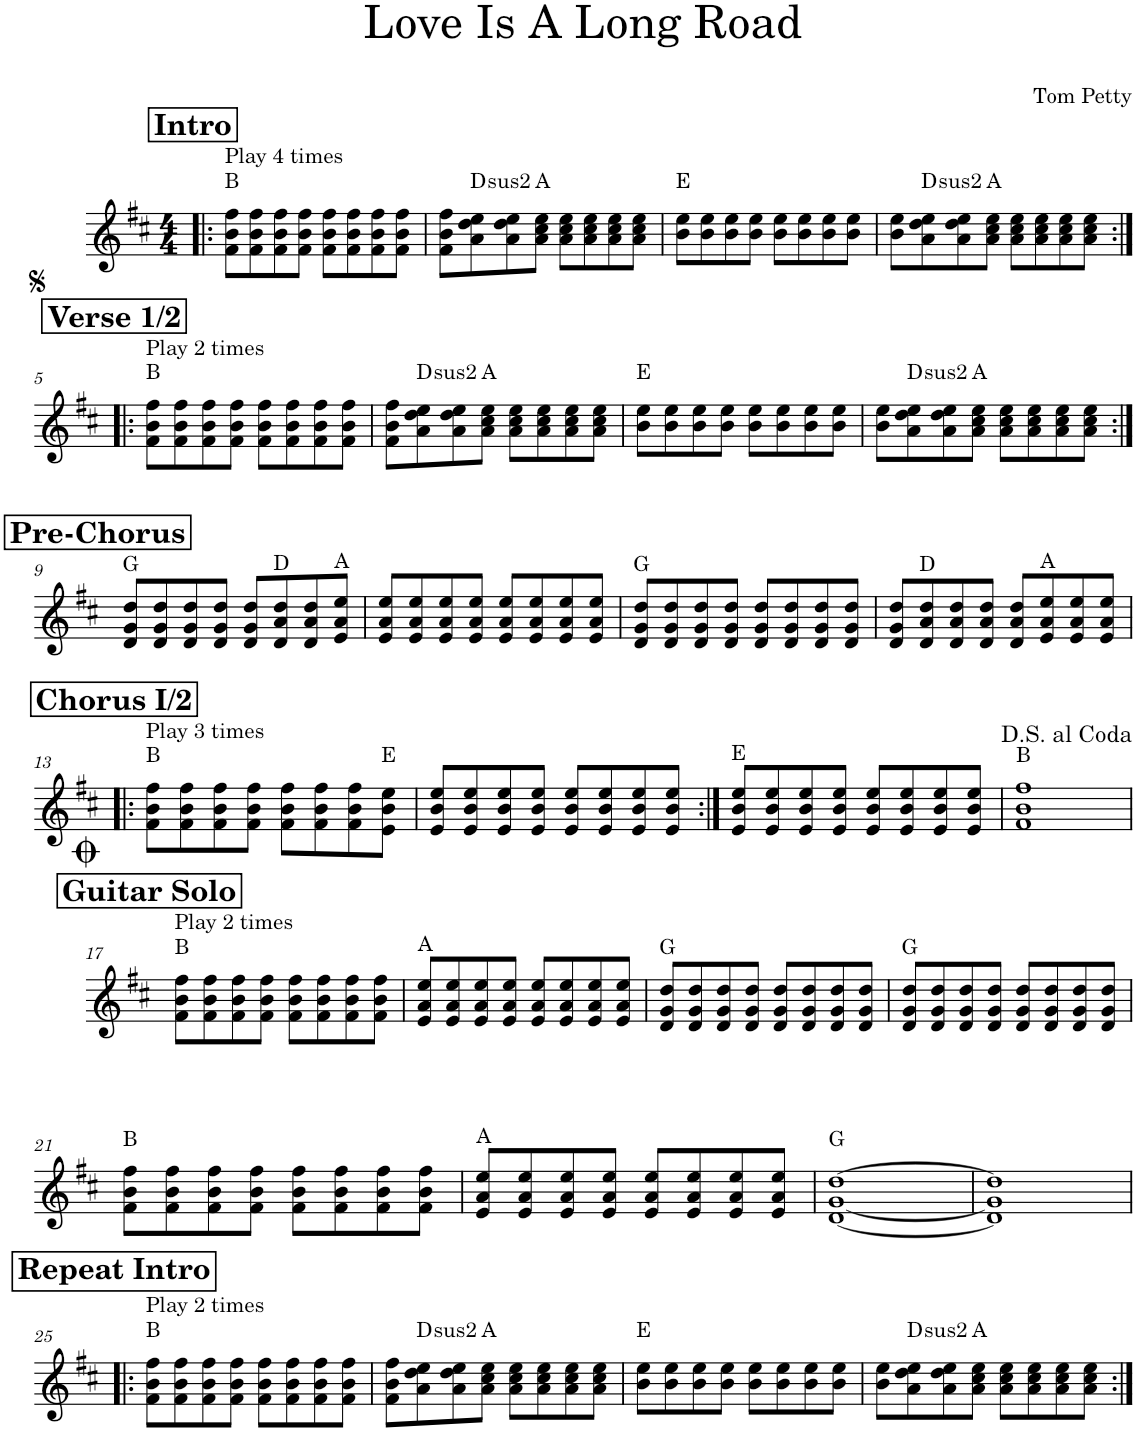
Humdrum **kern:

**kern	**harte
*part1	*part1
*staff1	*
*I"Piano	*
*I'Pno.	*
*clefG2	*
*k[f#c#]	*
*M4/4	*
!!LO:REH:place=s1:a:B:cj:fs=14:t=Intro
=1!|:	=1!|:
!LO:TX:a:t=Play 4 times	!
8f#\ 8b\ 8ff#\L	B:maj
8f#\ 8b\ 8ff#\	.
8f#\ 8b\ 8ff#\	.
8f#\ 8b\ 8ff#\J	.
8f#\ 8b\ 8ff#\L	.
8f#\ 8b\ 8ff#\	.
8f#\ 8b\ 8ff#\	.
8f#\ 8b\ 8ff#\J	.
=2	=2
8f#\ 8b\ 8ff#\L	.
!	!LO:H:kt=2
8a\ 8dd\ 8ee\	D:(1,2,5)
8a\ 8dd\ 8ee\	.
8a\ 8cc#\ 8ee\J	A:maj
8a\ 8cc#\ 8ee\L	.
8a\ 8cc#\ 8ee\	.
8a\ 8cc#\ 8ee\	.
8a\ 8cc#\ 8ee\J	.
=3	=3
8b\ 8ee\L	E:maj
8b\ 8ee\	.
8b\ 8ee\	.
8b\ 8ee\J	.
8b\ 8ee\L	.
8b\ 8ee\	.
8b\ 8ee\	.
8b\ 8ee\J	.
=4	=4
8b\ 8ee\L	.
!	!LO:H:kt=2
8a\ 8dd\ 8ee\	D:(1,2,5)
8a\ 8dd\ 8ee\	.
8a\ 8cc#\ 8ee\J	A:maj
8a\ 8cc#\ 8ee\L	.
8a\ 8cc#\ 8ee\	.
8a\ 8cc#\ 8ee\	.
8a\ 8cc#\ 8ee\J	.
!!LO:LB:g=z
!!LO:REH:place=s1:a:B:cj:fs=14:t=Verse 1/2
=5:|!|:	=5:|!|:
!LO:TX:a:t=Play 2 times	!
8f#\ 8b\ 8ff#\L	B:maj
8f#\ 8b\ 8ff#\	.
8f#\ 8b\ 8ff#\	.
8f#\ 8b\ 8ff#\J	.
8f#\ 8b\ 8ff#\L	.
8f#\ 8b\ 8ff#\	.
8f#\ 8b\ 8ff#\	.
8f#\ 8b\ 8ff#\J	.
=6	=6
8f#\ 8b\ 8ff#\L	.
!	!LO:H:kt=2
8a\ 8dd\ 8ee\	D:(1,2,5)
8a\ 8dd\ 8ee\	.
8a\ 8cc#\ 8ee\J	A:maj
8a\ 8cc#\ 8ee\L	.
8a\ 8cc#\ 8ee\	.
8a\ 8cc#\ 8ee\	.
8a\ 8cc#\ 8ee\J	.
=7	=7
8b\ 8ee\L	E:maj
8b\ 8ee\	.
8b\ 8ee\	.
8b\ 8ee\J	.
8b\ 8ee\L	.
8b\ 8ee\	.
8b\ 8ee\	.
8b\ 8ee\J	.
=8	=8
8b\ 8ee\L	.
!	!LO:H:kt=2
8a\ 8dd\ 8ee\	D:(1,2,5)
8a\ 8dd\ 8ee\	.
8a\ 8cc#\ 8ee\J	A:maj
8a\ 8cc#\ 8ee\L	.
8a\ 8cc#\ 8ee\	.
8a\ 8cc#\ 8ee\	.
8a\ 8cc#\ 8ee\J	.
!!LO:LB:g=z
!!LO:REH:place=s1:a:B:cj:fs=14:t=Pre-Chorus
=9:|!	=9:|!
8d/ 8g/ 8dd/L	G:maj
8d/ 8g/ 8dd/	.
8d/ 8g/ 8dd/	.
8d/ 8g/ 8dd/J	.
8d/ 8g/ 8dd/L	.
8d/ 8a/ 8dd/	D:maj
8d/ 8a/ 8dd/	.
8e/ 8a/ 8ee/J	A:maj
=10	=10
8e/ 8a/ 8ee/L	.
8e/ 8a/ 8ee/	.
8e/ 8a/ 8ee/	.
8e/ 8a/ 8ee/J	.
8e/ 8a/ 8ee/L	.
8e/ 8a/ 8ee/	.
8e/ 8a/ 8ee/	.
8e/ 8a/ 8ee/J	.
=11	=11
8d/ 8g/ 8dd/L	G:maj
8d/ 8g/ 8dd/	.
8d/ 8g/ 8dd/	.
8d/ 8g/ 8dd/J	.
8d/ 8g/ 8dd/L	.
8d/ 8g/ 8dd/	.
8d/ 8g/ 8dd/	.
8d/ 8g/ 8dd/J	.
=12	=12
8d/ 8g/ 8dd/L	.
8d/ 8a/ 8dd/	D:maj
8d/ 8a/ 8dd/	.
8d/ 8a/ 8dd/J	.
8d/ 8a/ 8dd/L	.
8e/ 8a/ 8ee/	A:maj
8e/ 8a/ 8ee/	.
8e/ 8a/ 8ee/J	.
!!LO:LB:g=z
!!LO:REH:place=s1:a:B:cj:fs=14:t=Chorus I/2
=13!|:	=13!|:
!LO:TX:a:t=Play 3 times	!
8f#\ 8b\ 8ff#\L	B:maj
8f#\ 8b\ 8ff#\	.
8f#\ 8b\ 8ff#\	.
8f#\ 8b\ 8ff#\J	.
8f#\ 8b\ 8ff#\L	.
8f#\ 8b\ 8ff#\	.
8f#\ 8b\ 8ff#\	.
8e\ 8b\ 8ee\J	E:maj
=14	=14
8e/ 8b/ 8ee/L	.
8e/ 8b/ 8ee/	.
8e/ 8b/ 8ee/	.
8e/ 8b/ 8ee/J	.
8e/ 8b/ 8ee/L	.
8e/ 8b/ 8ee/	.
8e/ 8b/ 8ee/	.
8e/ 8b/ 8ee/J	.
=15:|!	=15:|!
8e/ 8b/ 8ee/L	E:maj
8e/ 8b/ 8ee/	.
8e/ 8b/ 8ee/	.
8e/ 8b/ 8ee/J	.
8e/ 8b/ 8ee/L	.
8e/ 8b/ 8ee/	.
8e/ 8b/ 8ee/	.
8e/ 8b/ 8ee/J	.
=16	=16
1f# 1b 1ff#	B:maj
!!LO:LB:g=z
!!LO:REH:place=s1:a:B:cj:fs=14:t=Guitar Solo
=17	=17
!LO:TX:a:t=Play 2 times	!
8f#\ 8b\ 8ff#\L	B:maj
8f#\ 8b\ 8ff#\	.
8f#\ 8b\ 8ff#\	.
8f#\ 8b\ 8ff#\J	.
8f#\ 8b\ 8ff#\L	.
8f#\ 8b\ 8ff#\	.
8f#\ 8b\ 8ff#\	.
8f#\ 8b\ 8ff#\J	.
=18	=18
8e/ 8a/ 8ee/L	A:maj
8e/ 8a/ 8ee/	.
8e/ 8a/ 8ee/	.
8e/ 8a/ 8ee/J	.
8e/ 8a/ 8ee/L	.
8e/ 8a/ 8ee/	.
8e/ 8a/ 8ee/	.
8e/ 8a/ 8ee/J	.
=19	=19
8d/ 8g/ 8dd/L	G:maj
8d/ 8g/ 8dd/	.
8d/ 8g/ 8dd/	.
8d/ 8g/ 8dd/J	.
8d/ 8g/ 8dd/L	.
8d/ 8g/ 8dd/	.
8d/ 8g/ 8dd/	.
8d/ 8g/ 8dd/J	.
=20	=20
8d/ 8g/ 8dd/L	G:maj
8d/ 8g/ 8dd/	.
8d/ 8g/ 8dd/	.
8d/ 8g/ 8dd/J	.
8d/ 8g/ 8dd/L	.
8d/ 8g/ 8dd/	.
8d/ 8g/ 8dd/	.
8d/ 8g/ 8dd/J	.
!!LO:LB:g=z
=21	=21
8f#\ 8b\ 8ff#\L	B:maj
8f#\ 8b\ 8ff#\	.
8f#\ 8b\ 8ff#\	.
8f#\ 8b\ 8ff#\J	.
8f#\ 8b\ 8ff#\L	.
8f#\ 8b\ 8ff#\	.
8f#\ 8b\ 8ff#\	.
8f#\ 8b\ 8ff#\J	.
=22	=22
8e/ 8a/ 8ee/L	A:maj
8e/ 8a/ 8ee/	.
8e/ 8a/ 8ee/	.
8e/ 8a/ 8ee/J	.
8e/ 8a/ 8ee/L	.
8e/ 8a/ 8ee/	.
8e/ 8a/ 8ee/	.
8e/ 8a/ 8ee/J	.
=23	=23
[1d [1g [1dd	G:maj
=24	=24
1d] 1g] 1dd]	.
!!LO:LB:g=z
!!LO:REH:place=s1:a:B:cj:fs=14:t=Repeat Intro
=25!|:	=25!|:
!LO:TX:a:t=Play 2 times	!
8f#\ 8b\ 8ff#\L	B:maj
8f#\ 8b\ 8ff#\	.
8f#\ 8b\ 8ff#\	.
8f#\ 8b\ 8ff#\J	.
8f#\ 8b\ 8ff#\L	.
8f#\ 8b\ 8ff#\	.
8f#\ 8b\ 8ff#\	.
8f#\ 8b\ 8ff#\J	.
=26	=26
8f#\ 8b\ 8ff#\L	.
!	!LO:H:kt=2
8a\ 8dd\ 8ee\	D:(1,2,5)
8a\ 8dd\ 8ee\	.
8a\ 8cc#\ 8ee\J	A:maj
8a\ 8cc#\ 8ee\L	.
8a\ 8cc#\ 8ee\	.
8a\ 8cc#\ 8ee\	.
8a\ 8cc#\ 8ee\J	.
=27	=27
8b\ 8ee\L	E:maj
8b\ 8ee\	.
8b\ 8ee\	.
8b\ 8ee\J	.
8b\ 8ee\L	.
8b\ 8ee\	.
8b\ 8ee\	.
8b\ 8ee\J	.
=28	=28
8b\ 8ee\L	.
!	!LO:H:kt=2
8a\ 8dd\ 8ee\	D:(1,2,5)
8a\ 8dd\ 8ee\	.
8a\ 8cc#\ 8ee\J	A:maj
8a\ 8cc#\ 8ee\L	.
8a\ 8cc#\ 8ee\	.
8a\ 8cc#\ 8ee\	.
8a\ 8cc#\ 8ee\J	.
=:|!	=:|!
*-	*-
